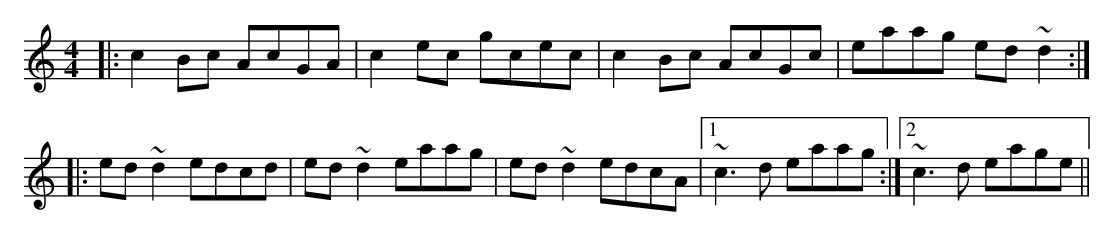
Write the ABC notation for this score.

X:1
M:4/4
K:C
|:c2Bc AcGA|c2ec gcec|c2Bc AcGc|eaag ed~d2:|
|:ed~d2 edcd|ed~d2 eaag|ed~d2 edcA|1 ~c3d eaag:|2 ~c3d eage||
